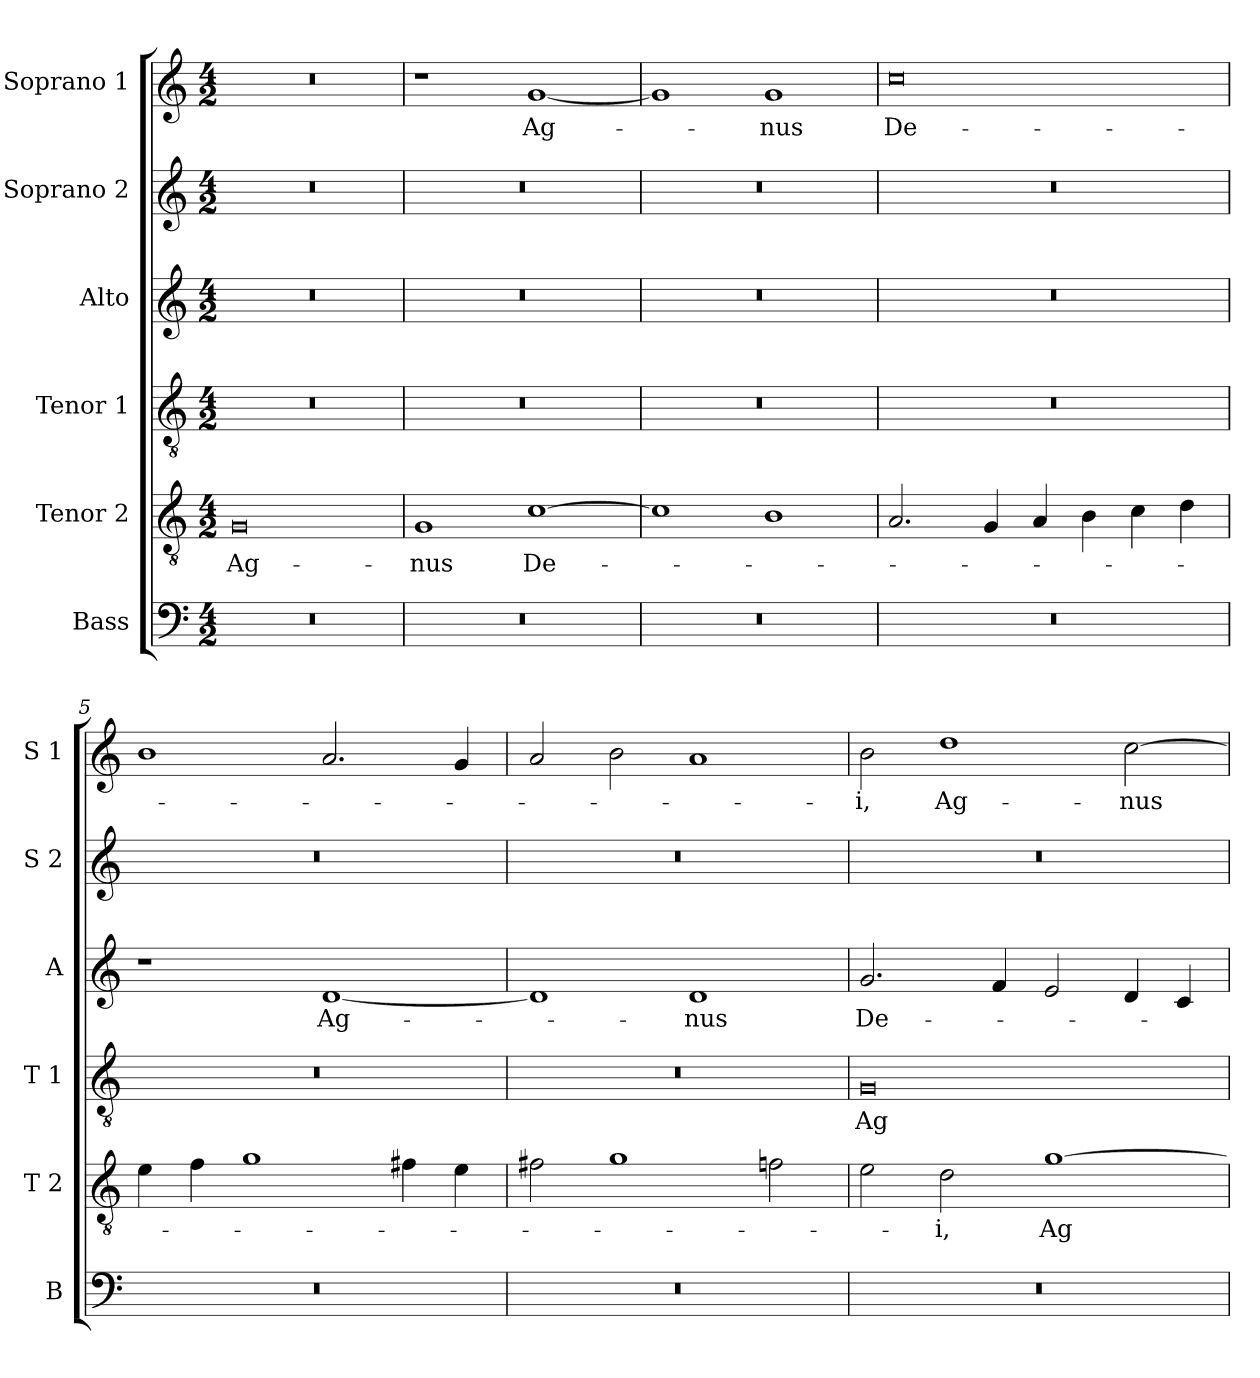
**kern	**kern	**text	**kern	**text	**kern	**text	**kern	**kern	**text
*part6	*part5	*part5	*part4	*part4	*part3	*part3	*part2	*part1	*part1
*staff6	*staff5	*staff5	*staff4	*staff4	*staff3	*staff3	*staff2	*staff1	*staff1
*I"Bass	*I"Tenor 2	*	*I"Tenor 1	*	*I"Alto	*	*I"Soprano 2	*I"Soprano 1	*
*I'B	*I'T 2	*	*I'T 1	*	*I'A	*	*I'S 2	*I'S 1	*
*clefF4	*clefGv2	*	*clefGv2	*	*clefG2	*	*clefG2	*clefG2	*
*k[]	*k[]	*	*k[]	*	*k[]	*	*k[]	*k[]	*
*C:	*C:	*	*C:	*	*C:	*	*C:	*C:	*
*M4/2	*M4/2	*	*M4/2	*	*M4/2	*	*M4/2	*M4/2	*
=1	=1	=1	=1	=1	=1	=1	=1	=1	=1
!	!	!LO:LY:b	!	!	!	!	!	!	!
0r	0G	Ag-	0r	.	0r	.	0r	0r	.
=2	=2	=2	=2	=2	=2	=2	=2	=2	=2
!	!	!LO:LY:b	!	!	!	!	!	!	!
0r	1G	-nus	0r	.	0r	.	0r	1r	.
!	!	!LO:LY:b	!	!	!	!	!	!	!LO:LY:b
.	[1c	De-	.	.	.	.	.	[1g	Ag-
=3	=3	=3	=3	=3	=3	=3	=3	=3	=3
0r	1c]	.	0r	.	0r	.	0r	1g]	.
!	!	!	!	!	!	!	!	!	!LO:LY:b
.	1B	.	.	.	.	.	.	1g	-nus
=4	=4	=4	=4	=4	=4	=4	=4	=4	=4
!	!	!	!	!	!	!	!	!	!LO:LY:b
0r	2.A/	.	0r	.	0r	.	0r	0cc	De-
.	4G/	.	.	.	.	.	.	.	.
.	4A/	.	.	.	.	.	.	.	.
.	4B\	.	.	.	.	.	.	.	.
.	4c\	.	.	.	.	.	.	.	.
.	4d\	.	.	.	.	.	.	.	.
=5	=5	=5	=5	=5	=5	=5	=5	=5	=5
0r	4e\	.	0r	.	1r	.	0r	1b	.
.	4f\	.	.	.	.	.	.	.	.
.	1g	.	.	.	.	.	.	.	.
!	!	!	!	!	!	!LO:LY:b	!	!	!
.	.	.	.	.	[1d	Ag-	.	2.a/	.
.	4f#X\	.	.	.	.	.	.	.	.
.	4e\	.	.	.	.	.	.	4g/	.
!!LO:LB:g=z
=6	=6	=6	=6	=6	=6	=6	=6	=6	=6
0r	2f#X\	.	0r	.	1d]	.	0r	2a/	.
.	1g	.	.	.	.	.	.	2b\	.
!	!	!	!	!	!	!LO:LY:b	!	!	!
.	.	.	.	.	1d	-nus	.	1a	.
.	2fn\	.	.	.	.	.	.	.	.
=7	=7	=7	=7	=7	=7	=7	=7	=7	=7
!	!	!	!	!LO:LY:b	!	!LO:LY:b	!	!	!LO:LY:b
0r	2e\	.	0G	Ag-	2.g/	De-	0r	2b\	-i,
!	!	!LO:LY:b	!	!	!	!	!	!	!LO:LY:b
.	2d\	-i,	.	.	.	.	.	1dd	Ag-
.	.	.	.	.	4f/	.	.	.	.
!	!	!LO:LY:b	!	!	!	!	!	!	!
.	[1g	Ag-	.	.	2e/	.	.	.	.
!	!	!	!	!	!	!	!	!	!LO:LY:b
.	.	.	.	.	4d/	.	.	[2cc\	-nus
.	.	.	.	.	4c/	.	.	.	.
=	=	=	=	=	=	=	=	=	=
*-	*-	*-	*-	*-	*-	*-	*-	*-	*-
